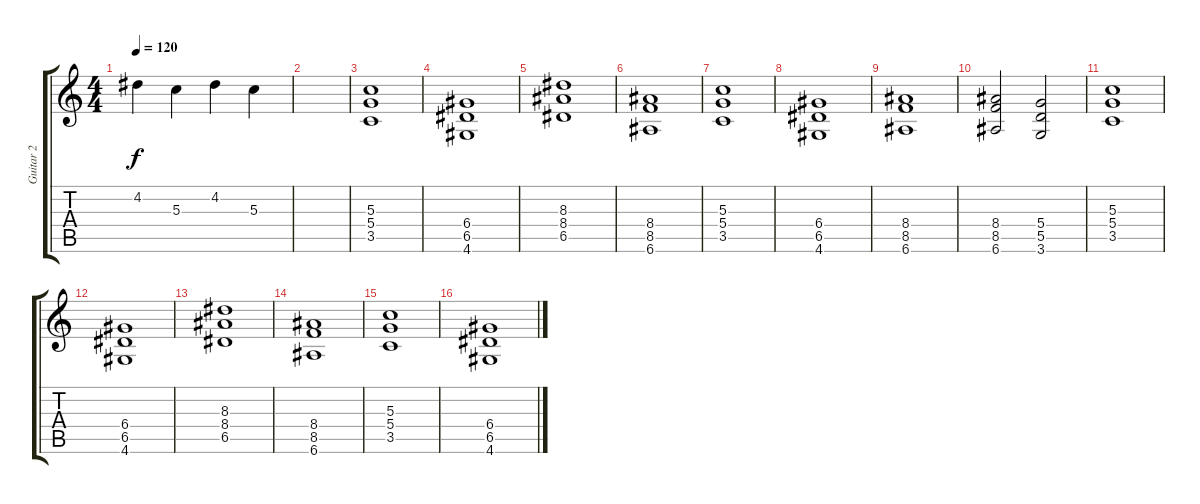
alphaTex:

\track ("Guitar 2" "Guitar 2") {instrument acousticguitarsteel}
\staff {score tabs}
\tuning (E4 B3 G3 D3 A2 E2) {hide}
\ts (4 4)
\tempo 120
\clef g2
\ks c
4.2.4{dy f} 5.3.4 4.2.4 5.3.4 |
|
(5.3 5.4 3.5).1{volume 12 instrument distortionguitar} |
(6.4 6.5 4.6).1{volume 12 instrument distortionguitar} |
(8.3 8.4 6.5).1 |
(8.4 8.5 6.6).1 |
(5.3 5.4 3.5).1{volume 12 instrument distortionguitar} |
(6.4 6.5 4.6).1 |
(8.4 8.5 6.6).1 |
(8.4 8.5 6.6).2 (5.4 5.5 3.6).2 |
(5.3 5.4 3.5).1{volume 12 instrument distortionguitar} |
(6.4 6.5 4.6).1 |
(8.3 8.4 6.5).1 |
(8.4 8.5 6.6).1 |
(5.3 5.4 3.5).1{volume 12 instrument distortionguitar} |
(6.4 6.5 4.6).1
